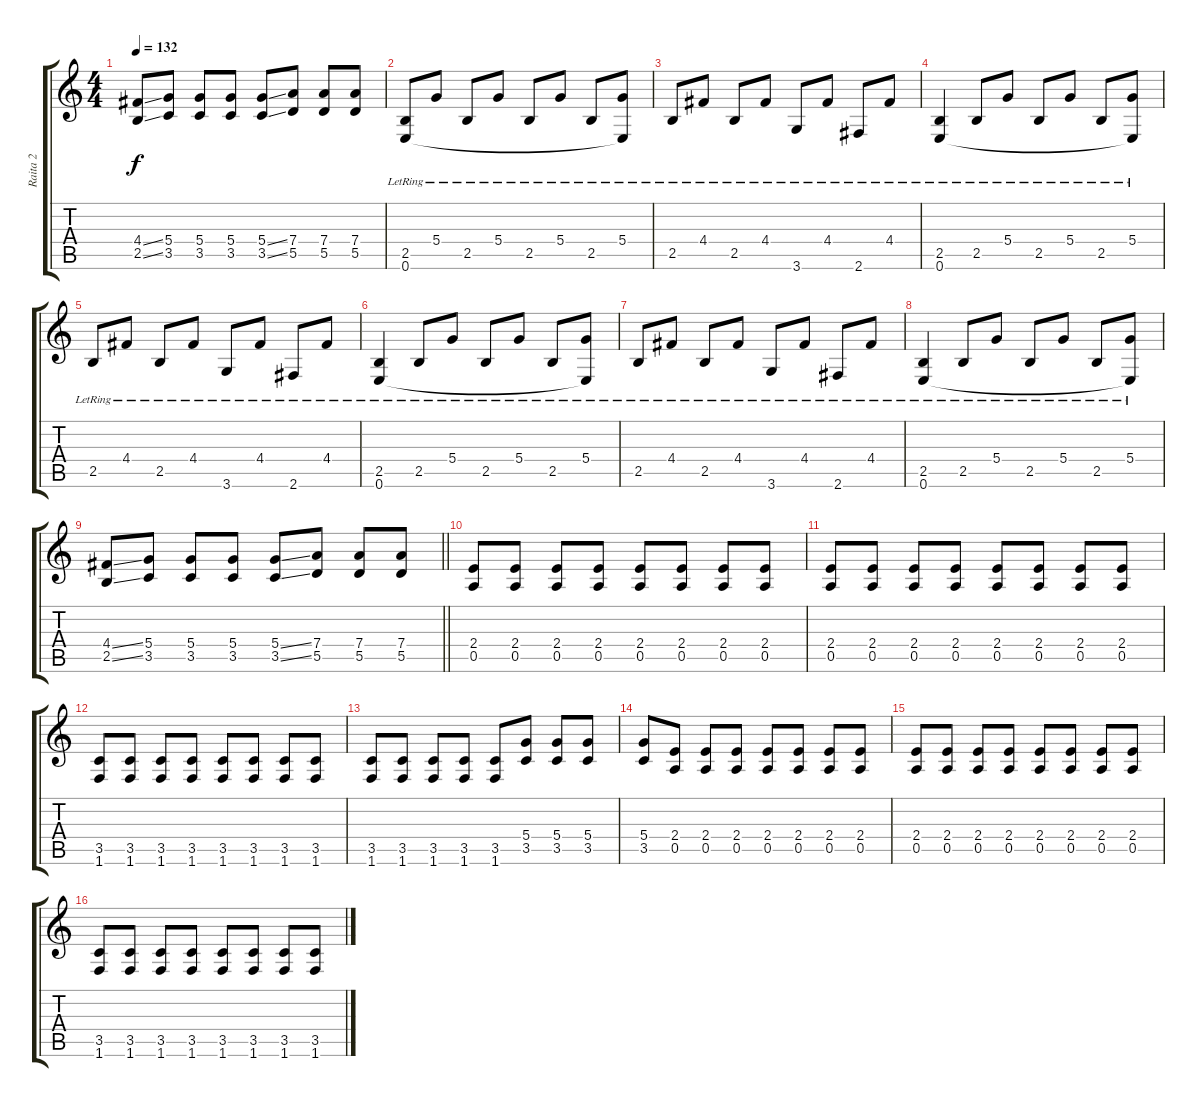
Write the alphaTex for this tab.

\track ("Raita 2" "Raita 2") {instrument distortionguitar}
\staff {score tabs}
\tuning (E4 B3 G3 D3 A2 E2) {hide}
\ts (4 4)
\tempo 132
\clef g2
\ks c
(4.4{ss} 2.5{ss}).8{dy f} (5.4 3.5).8 (5.4 3.5).8 (5.4 3.5).8 (5.4{ss} 3.5{ss}).8 (7.4 5.5).8 (7.4 5.5).8 (7.4 5.5).8 |
(2.5{lr} 0.6{lr}).8 5.4{lr}.8 2.5{lr}.8 5.4{lr}.8 2.5{lr}.8 5.4{lr}.8 2.5{lr}.8 (5.4{lr} 0.6{t}).8 |
2.5{lr}.8 4.4{lr}.8 2.5{lr}.8 4.4{lr}.8 3.6{lr}.8 4.4{lr}.8 2.6{lr}.8 4.4{lr}.8 |
(2.5{lr} 0.6{lr}).4 2.5{lr}.8 5.4{lr}.8 2.5{lr}.8 5.4{lr}.8 2.5{lr}.8 (5.4{lr} 0.6{t}).8 |
2.5{lr}.8 4.4{lr}.8 2.5{lr}.8 4.4{lr}.8 3.6{lr}.8 4.4{lr}.8 2.6{lr}.8 4.4{lr}.8 |
(2.5{lr} 0.6{lr}).4 2.5{lr}.8 5.4{lr}.8 2.5{lr}.8 5.4{lr}.8 2.5{lr}.8 (5.4{lr} 0.6{t}).8 |
2.5{lr}.8 4.4{lr}.8 2.5{lr}.8 4.4{lr}.8 3.6{lr}.8 4.4{lr}.8 2.6{lr}.8 4.4{lr}.8 |
(2.5{lr} 0.6{lr}).4 2.5{lr}.8 5.4{lr}.8 2.5{lr}.8 5.4{lr}.8 2.5{lr}.8 (5.4{lr} 0.6{t}).8 |
\barLineRight lightlight
(4.4{ss} 2.5{ss}).8 (5.4 3.5).8 (5.4 3.5).8 (5.4 3.5).8 (5.4{ss} 3.5{ss}).8 (7.4 5.5).8 (7.4 5.5).8 (7.4 5.5).8 |
\section ("" "")
(2.4 0.5).8 (2.4 0.5).8 (2.4 0.5).8 (2.4 0.5).8 (2.4 0.5).8 (2.4 0.5).8 (2.4 0.5).8 (2.4 0.5).8 |
(2.4 0.5).8 (2.4 0.5).8 (2.4 0.5).8 (2.4 0.5).8 (2.4 0.5).8 (2.4 0.5).8 (2.4 0.5).8 (2.4 0.5).8 |
(3.5 1.6).8 (3.5 1.6).8 (3.5 1.6).8 (3.5 1.6).8 (3.5 1.6).8 (3.5 1.6).8 (3.5 1.6).8 (3.5 1.6).8 |
(3.5 1.6).8 (3.5 1.6).8 (3.5 1.6).8 (3.5 1.6).8 (3.5 1.6).8 (5.4 3.5).8 (5.4 3.5).8 (5.4 3.5).8 |
(5.4 3.5).8 (2.4 0.5).8 (2.4 0.5).8 (2.4 0.5).8 (2.4 0.5).8 (2.4 0.5).8 (2.4 0.5).8 (2.4 0.5).8 |
(2.4 0.5).8 (2.4 0.5).8 (2.4 0.5).8 (2.4 0.5).8 (2.4 0.5).8 (2.4 0.5).8 (2.4 0.5).8 (2.4 0.5).8 |
(3.5 1.6).8 (3.5 1.6).8 (3.5 1.6).8 (3.5 1.6).8 (3.5 1.6).8 (3.5 1.6).8 (3.5 1.6).8 (3.5 1.6).8
